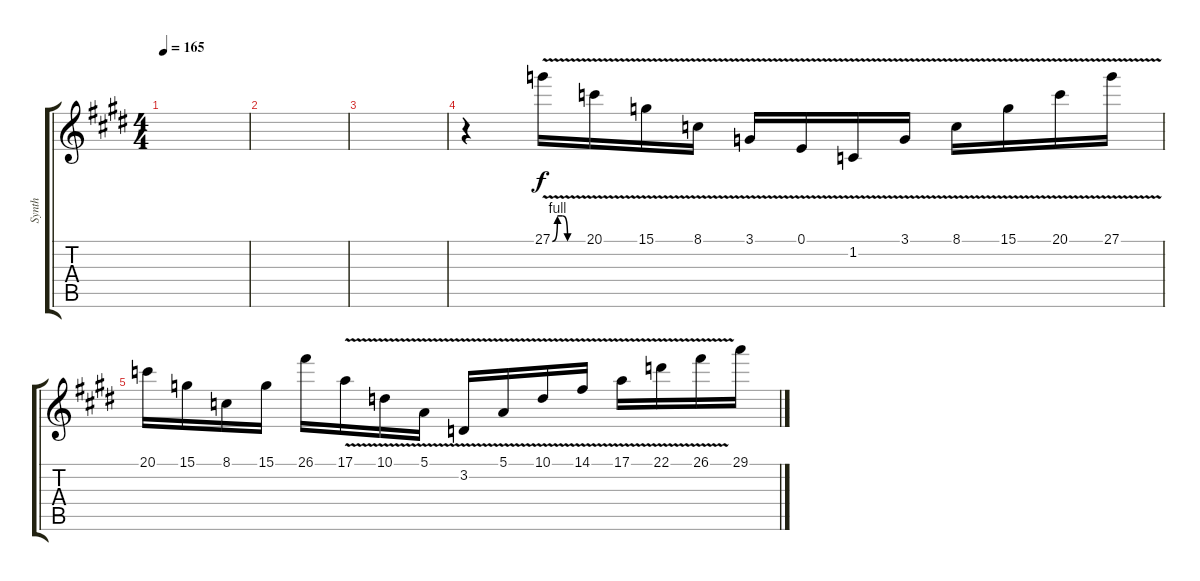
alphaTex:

\track ("Synth" "Synth") {instrument lead1square}
\staff {score tabs}
\tuning (E4 B3 G3 D3 A2 E2) {hide}
\ts (4 4)
\tempo 165
\clef g2
\ks e
|
|
|
r.4 27.1{be (custom 0 0 10 4 20 4 30 0 60 0) v}.16{volume 9} 20.1{v}.16 15.1{v}.16 8.1{v}.16 3.1{v}.16 0.1{v}.16 1.2{v}.16 3.1{v}.16 8.1{v}.16 15.1{v}.16 20.1{v}.16 27.1{v}.16 |
20.1.16 15.1.16 8.1.16 15.1.16 26.1.16 17.1{v}.16 10.1{v}.16 5.1{v}.16 3.2{v}.16 5.1{v}.16 10.1{v}.16 14.1{v}.16 17.1{v}.16 22.1{v}.16 26.1{v}.16 29.1.16
